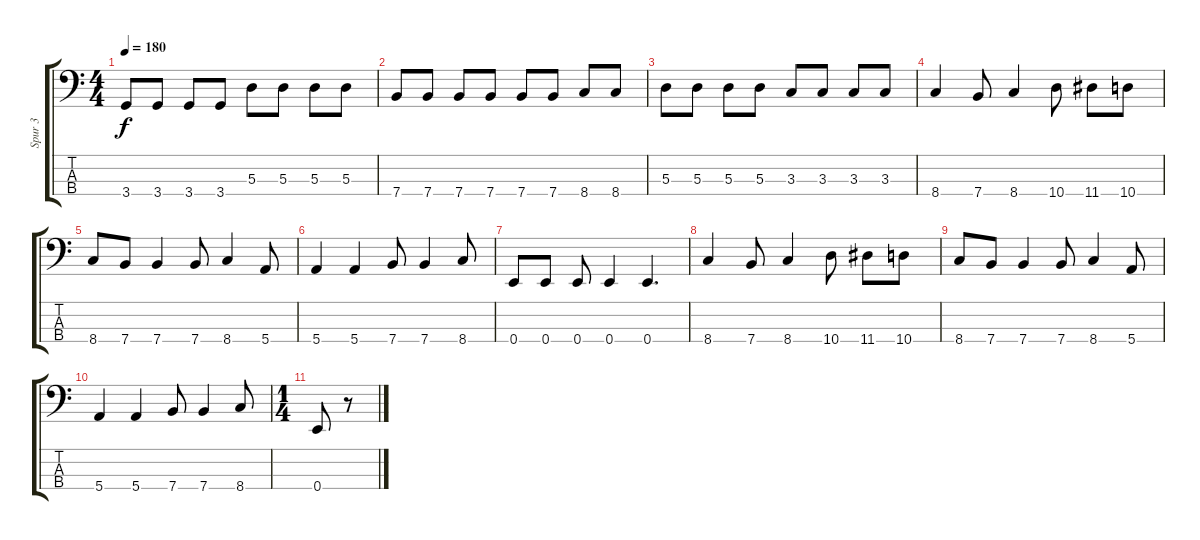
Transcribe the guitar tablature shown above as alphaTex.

\track ("Spur 3" "Spur 3") {instrument electricbassfinger}
\staff {score tabs}
\tuning (G2 D2 A1 E1) {hide}
\ts (4 4)
\tempo 180
\clef f4
\ks c
3.4.8{dy f} 3.4.8 3.4.8 3.4.8 5.3.8 5.3.8 5.3.8 5.3.8 |
7.4.8 7.4.8 7.4.8 7.4.8 7.4.8 7.4.8 8.4.8 8.4.8 |
5.3.8 5.3.8 5.3.8 5.3.8 3.3.8 3.3.8 3.3.8 3.3.8 |
8.4.4 7.4.8 8.4.4 10.4.8 11.4.8 10.4.8 |
8.4.8 7.4.8 7.4.4 7.4.8 8.4.4 5.4.8 |
5.4.4 5.4.4 7.4.8 7.4.4 8.4.8 |
0.4.8 0.4.8 0.4.8 0.4.4 0.4.4{d} |
8.4.4 7.4.8 8.4.4 10.4.8 11.4.8 10.4.8 |
8.4.8 7.4.8 7.4.4 7.4.8 8.4.4 5.4.8 |
5.4.4 5.4.4 7.4.8 7.4.4 8.4.8 |
\ts (1 4)
0.4.8 r.8
